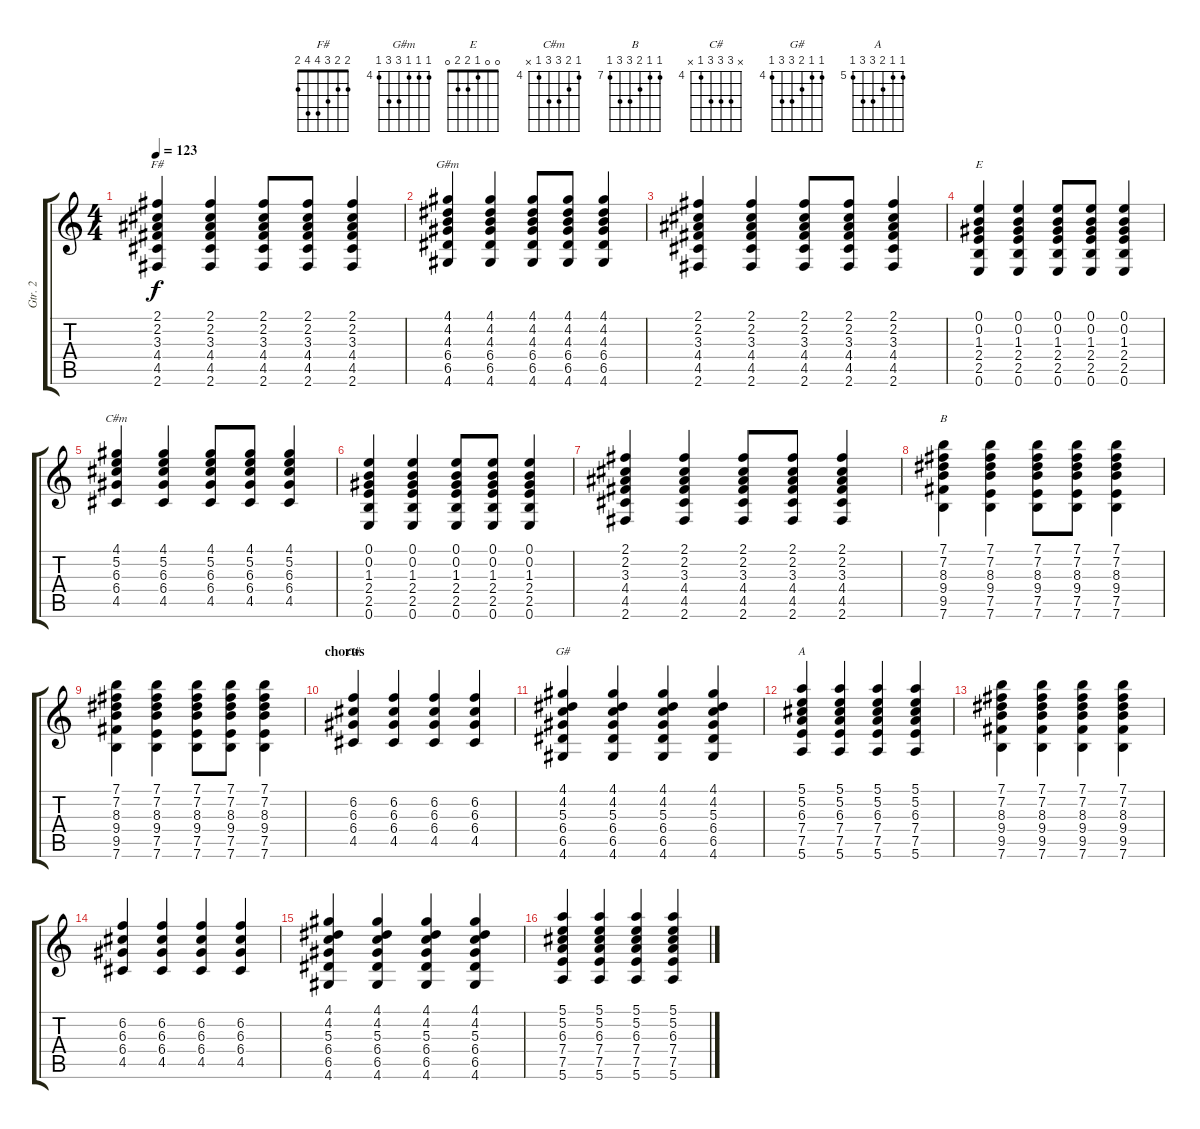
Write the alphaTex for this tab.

\track ("Gtr. 2" "Gtr. 2") {instrument acousticguitarsteel}
\staff {score tabs}
\tuning (E4 B3 G3 D3 A2 E2) {hide}
\chord ("F#" 2 2 3 4 4 2)
\chord ("G#m" 4 4 4 6 6 4) {firstfret 4}
\chord ("E" 0 0 1 2 2 0)
\chord ("C#m" 4 5 6 6 4 x) {firstfret 4}
\chord ("B" 7 7 8 9 9 7) {firstfret 7}
\chord ("C#" x 6 6 6 4 x) {firstfret 4}
\chord ("G#" 4 4 5 6 6 4) {firstfret 4}
\chord ("A" 5 5 6 7 7 5) {firstfret 5}
\ts (4 4)
\tempo 123
\clef g2
\ks c
(2.1 2.2 3.3 4.4 4.5 2.6).4{ch "F#" dy f} (2.1 2.2 3.3 4.4 4.5 2.6).4 (2.1 2.2 3.3 4.4 4.5 2.6).8 (2.1 2.2 3.3 4.4 4.5 2.6).8 (2.1 2.2 3.3 4.4 4.5 2.6).4 |
(4.1 4.2 4.3 6.4 6.5 4.6).4{ch "G#m"} (4.1 4.2 4.3 6.4 6.5 4.6).4 (4.1 4.2 4.3 6.4 6.5 4.6).8 (4.1 4.2 4.3 6.4 6.5 4.6).8 (4.1 4.2 4.3 6.4 6.5 4.6).4 |
(2.1 2.2 3.3 4.4 4.5 2.6).4 (2.1 2.2 3.3 4.4 4.5 2.6).4 (2.1 2.2 3.3 4.4 4.5 2.6).8 (2.1 2.2 3.3 4.4 4.5 2.6).8 (2.1 2.2 3.3 4.4 4.5 2.6).4 |
(0.1 0.2 1.3 2.4 2.5 0.6).4{ch "E"} (0.1 0.2 1.3 2.4 2.5 0.6).4 (0.1 0.2 1.3 2.4 2.5 0.6).8 (0.1 0.2 1.3 2.4 2.5 0.6).8 (0.1 0.2 1.3 2.4 2.5 0.6).4 |
(4.1 5.2 6.3 6.4 4.5).4{ch "C#m"} (4.1 5.2 6.3 6.4 4.5).4 (4.1 5.2 6.3 6.4 4.5).8 (4.1 5.2 6.3 6.4 4.5).8 (4.1 5.2 6.3 6.4 4.5).4 |
(0.1 0.2 1.3 2.4 2.5 0.6).4 (0.1 0.2 1.3 2.4 2.5 0.6).4 (0.1 0.2 1.3 2.4 2.5 0.6).8 (0.1 0.2 1.3 2.4 2.5 0.6).8 (0.1 0.2 1.3 2.4 2.5 0.6).4 |
(2.1 2.2 3.3 4.4 4.5 2.6).4 (2.1 2.2 3.3 4.4 4.5 2.6).4 (2.1 2.2 3.3 4.4 4.5 2.6).8 (2.1 2.2 3.3 4.4 4.5 2.6).8 (2.1 2.2 3.3 4.4 4.5 2.6).4 |
(7.1 7.2 8.3 9.4 9.5 7.6).4{ch "B"} (7.1 7.2 8.3 9.4 7.5 7.6).4 (7.1 7.2 8.3 9.4 7.5 7.6).8 (7.1 7.2 8.3 9.4 7.5 7.6).8 (7.1 7.2 8.3 9.4 7.5 7.6).4 |
(7.1 7.2 8.3 9.4 9.5 7.6).4 (7.1 7.2 8.3 9.4 7.5 7.6).4 (7.1 7.2 8.3 9.4 7.5 7.6).8 (7.1 7.2 8.3 9.4 7.5 7.6).8 (7.1 7.2 8.3 9.4 7.5 7.6).4 |
\section ("" "chorus")
(6.2 6.3 6.4 4.5).4{ch "C#"} (6.2 6.3 6.4 4.5).4 (6.2 6.3 6.4 4.5).4 (6.2 6.3 6.4 4.5).4 |
(4.1 4.2 5.3 6.4 6.5 4.6).4{ch "G#"} (4.1 4.2 5.3 6.4 6.5 4.6).4 (4.1 4.2 5.3 6.4 6.5 4.6).4 (4.1 4.2 5.3 6.4 6.5 4.6).4 |
(5.1 5.2 6.3 7.4 7.5 5.6).4{ch "A"} (5.1 5.2 6.3 7.4 7.5 5.6).4 (5.1 5.2 6.3 7.4 7.5 5.6).4 (5.1 5.2 6.3 7.4 7.5 5.6).4 |
(7.1 7.2 8.3 9.4 9.5 7.6).4 (7.1 7.2 8.3 9.4 9.5 7.6).4 (7.1 7.2 8.3 9.4 9.5 7.6).4 (7.1 7.2 8.3 9.4 9.5 7.6).4 |
(6.2 6.3 6.4 4.5).4 (6.2 6.3 6.4 4.5).4 (6.2 6.3 6.4 4.5).4 (6.2 6.3 6.4 4.5).4 |
(4.1 4.2 5.3 6.4 6.5 4.6).4 (4.1 4.2 5.3 6.4 6.5 4.6).4 (4.1 4.2 5.3 6.4 6.5 4.6).4 (4.1 4.2 5.3 6.4 6.5 4.6).4 |
(5.1 5.2 6.3 7.4 7.5 5.6).4 (5.1 5.2 6.3 7.4 7.5 5.6).4 (5.1 5.2 6.3 7.4 7.5 5.6).4 (5.1 5.2 6.3 7.4 7.5 5.6).4
